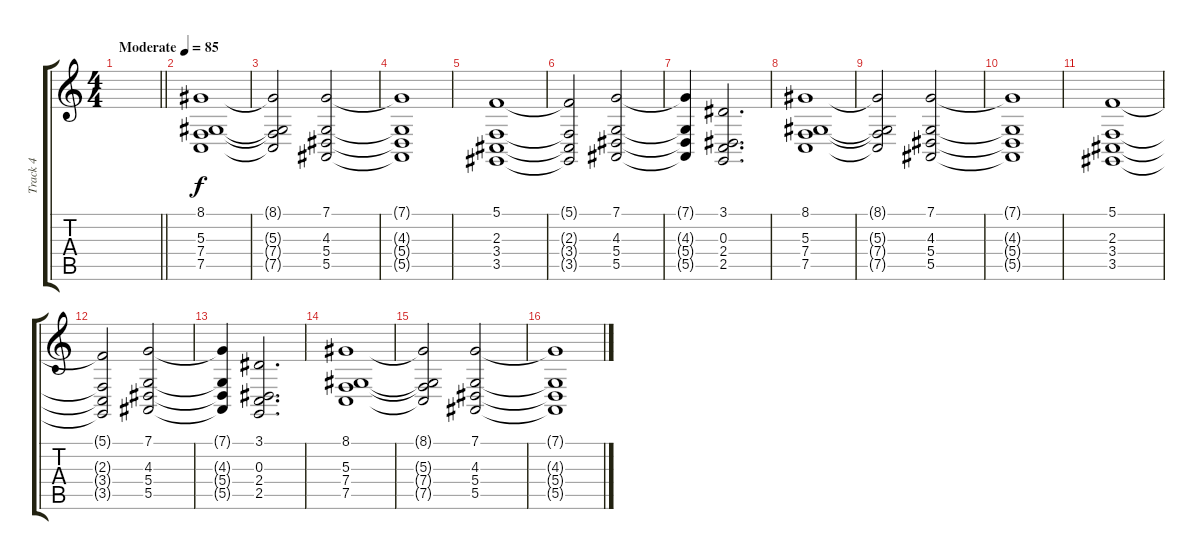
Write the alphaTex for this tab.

\track ("Track 4" "Track 4") {instrument choiraahs}
\staff {score tabs}
\tuning (C4 G3 Eb3 Bb2 F2 C2) {hide}
\ts (4 4)
\tempo (85 "Moderate")
\clef g2
\barLineRight lightlight
\ks c
|
(8.1 5.3 7.4 7.5).1 |
(8.1{t} 5.3{t} 7.4{t} 7.5{t}).2 (7.1 4.3 5.4 5.5).2 |
(7.1{t} 4.3{t} 5.4{t} 5.5{t}).1 |
(5.1 2.3 3.4 3.5).1 |
(5.1{t} 2.3{t} 3.4{t} 3.5{t}).2 (7.1 4.3 5.4 5.5).2 |
(7.1{t} 4.3{t} 5.4{t} 5.5{t}).4 (3.1 0.3 2.4 2.5).2{d} |
(8.1 5.3 7.4 7.5).1 |
(8.1{t} 5.3{t} 7.4{t} 7.5{t}).2 (7.1 4.3 5.4 5.5).2 |
(7.1{t} 4.3{t} 5.4{t} 5.5{t}).1 |
(5.1 2.3 3.4 3.5).1 |
(5.1{t} 2.3{t} 3.4{t} 3.5{t}).2 (7.1 4.3 5.4 5.5).2 |
(7.1{t} 4.3{t} 5.4{t} 5.5{t}).4 (3.1 0.3 2.4 2.5).2{d} |
(8.1 5.3 7.4 7.5).1 |
(8.1{t} 5.3{t} 7.4{t} 7.5{t}).2 (7.1 4.3 5.4 5.5).2 |
(7.1{t} 4.3{t} 5.4{t} 5.5{t}).1
